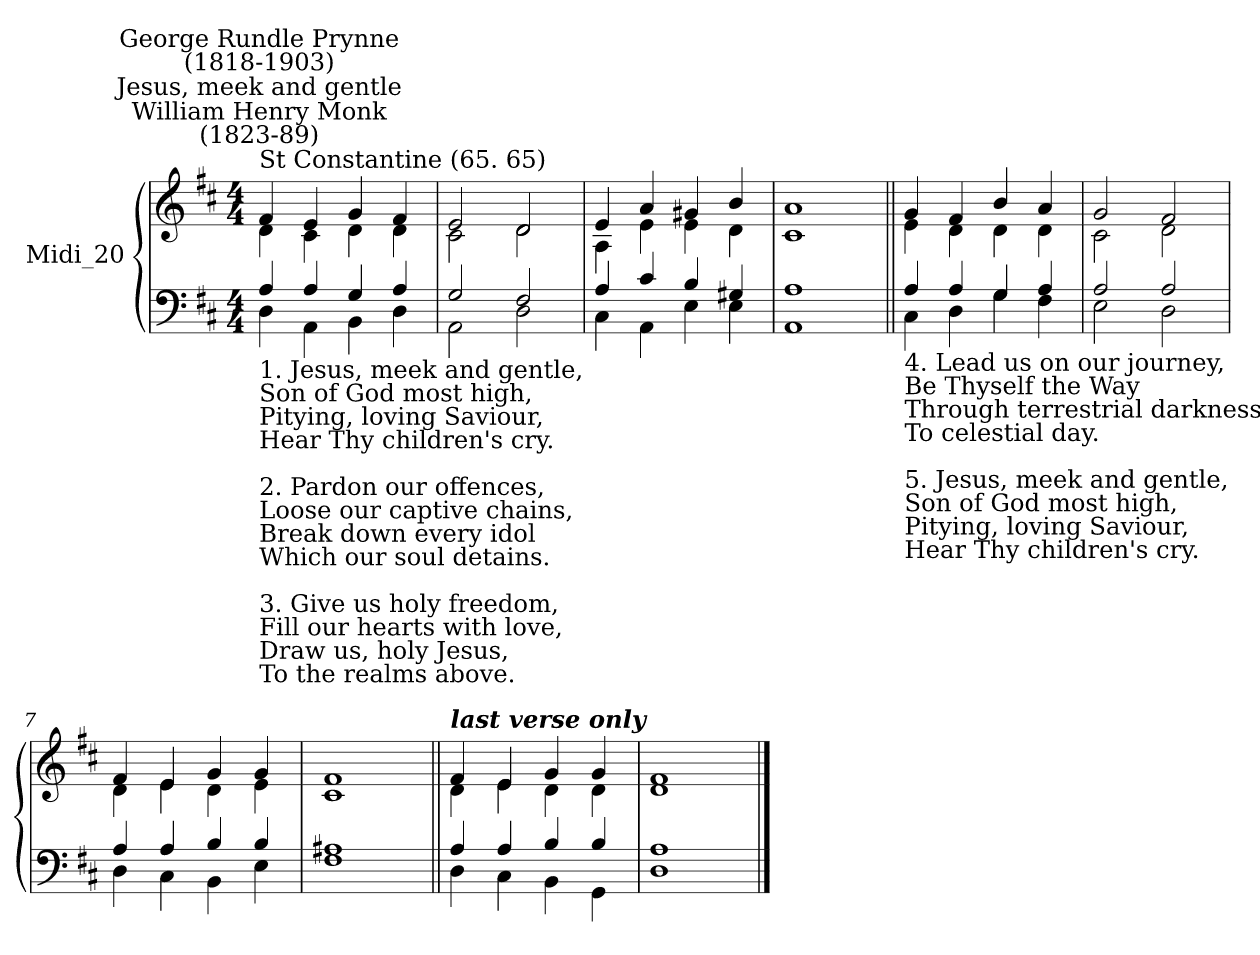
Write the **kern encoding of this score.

**kern	**kern
*part2	*part1
*staff2	*staff1
*I"Midi_20	*I"Midi_20
*clefF4	*clefG2
*k[f#c#]	*k[f#c#]
*D:	*D:
*M4/4	*M4/4
=1	=1
*^	*^
!	!	!LO:TX:a:t=St Constantine (65. 65)	!
!	!	!LO:TX:a:cj:t=William Henry Monk\n(1823-89)	!
!	!	!LO:TX:a:cj:t=Jesus, meek and gentle	!
!	!	!LO:TX:a:cj:t=George Rundle Prynne\n(1818-1903)	!
!LO:TX:b:t=1. Jesus, meek and gentle,\nSon of God most high,\nPitying, loving Saviour,\nHear Thy children's cry.\n\n2. Pardon our offences,\nLoose our captive chains,\nBreak down every idol\nWhich our soul detains.\n\n3. Give us holy freedom,\nFill our hearts with love,\nDraw us, holy Jesus,\nTo the realms above.	!	!	!
4A/	4D\	4f#/	4d\
4A/	4AA\	4e/	4c#\
4G/	4BB\	4g/	4d\
4A/	4D\	4f#/	4d\
=2	=2	=2	=2
2G/	2AA\	2e/	2c#\
2F#/	2D\	2d/	2d\
=3	=3	=3	=3
4A/	4C#\	4e/	4A\
4c#/	4AA\	4a/	4e\
4B/	4E\	4g#X/	4e\
4G#X/	4E\	4b/	4d\
=4	=4	=4	=4
1A/	1AA\	1a/	1c#\
=5||	=5||	=5||	=5||
!LO:TX:b:t=4. Lead us on our journey,\nBe Thyself the Way\nThrough terrestrial darkness\nTo celestial day.\n\n5. Jesus, meek and gentle,\nSon of God most high,\nPitying, loving Saviour,\nHear Thy children's cry.	!	!	!
4A/	4C#\	4g/	4e\
4A/	4D\	4f#/	4d\
4G/	4G\	4b/	4d\
4A/	4F#\	4a/	4d\
=6	=6	=6	=6
2A/	2E\	2g/	2c#\
2A/	2D\	2f#/	2d\
=7	=7	=7	=7
4A/	4D\	4f#/	4d\
4A/	4C#\	4e/	4e\
4B/	4BB\	4g/	4d\
4B/	4E\	4g/	4e\
=8	=8	=8	=8
1A#X/	1F#\	1f#/	1c#\
=9||	=9||	=9||	=9||
!	!	!LO:TX:a:Bi:t=last verse only	!
4A/	4D\	4f#/	4d\
4A/	4C#\	4e/	4e\
4B/	4BB\	4g/	4d\
4B/	4GG\	4g/	4d\
=10	=10	=10	=10
1A/	1D\	1f#/	1d\
*v	*v	*	*
*	*v	*v
==	==
*-	*-
